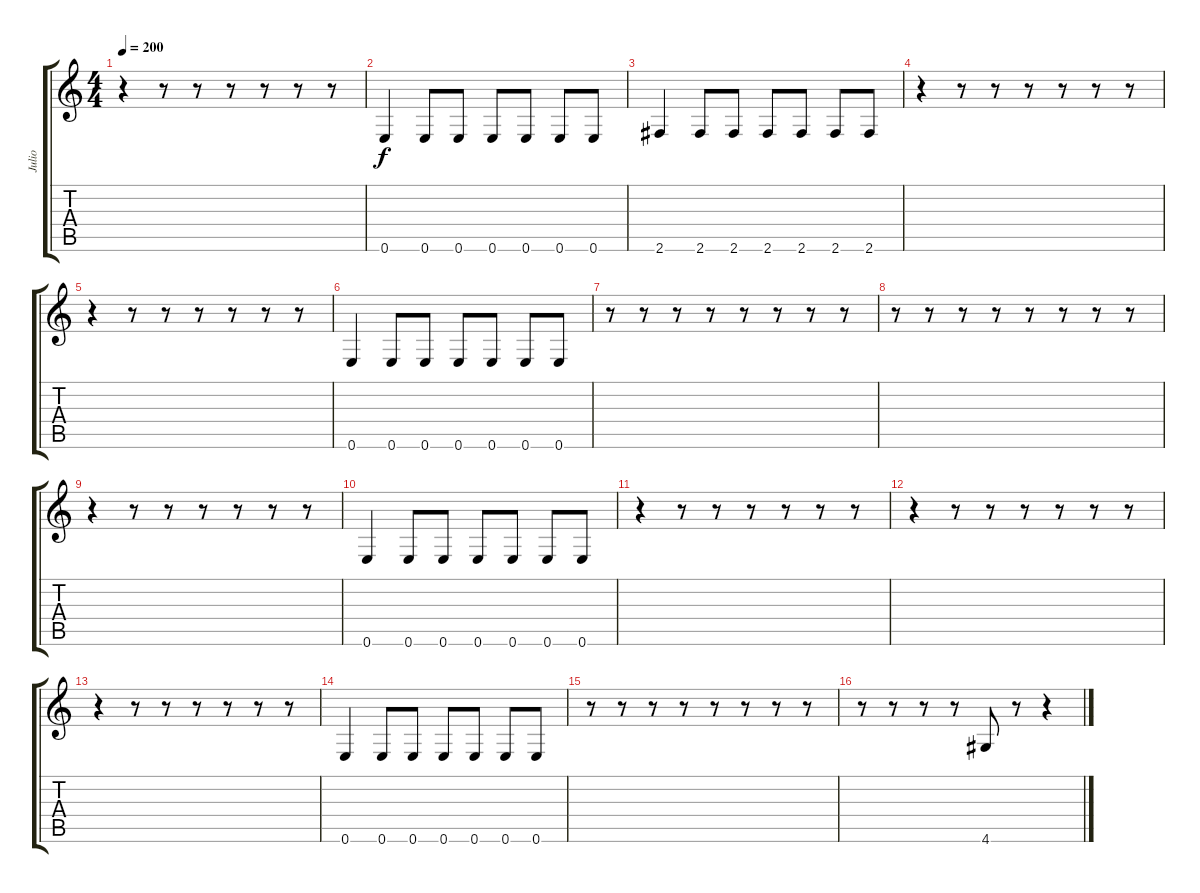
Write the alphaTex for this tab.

\track ("Julio" "Julio") {instrument electricbassfinger}
\staff {score tabs}
\tuning (E4 B3 G3 D3 A2 E2) {hide}
\ts (4 4)
\tempo 200
\clef g2
\ks c
r.4{dy f} r.8 r.8 r.8 r.8 r.8 r.8 |
0.6.4 0.6.8 0.6.8 0.6.8 0.6.8 0.6.8 0.6.8 |
2.6.4 2.6.8 2.6.8 2.6.8 2.6.8 2.6.8 2.6.8 |
r.4 r.8 r.8 r.8 r.8 r.8 r.8 |
r.4 r.8 r.8 r.8 r.8 r.8 r.8 |
0.6.4 0.6.8 0.6.8 0.6.8 0.6.8 0.6.8 0.6.8 |
r.8 r.8 r.8 r.8 r.8 r.8 r.8 r.8 |
r.8 r.8 r.8 r.8 r.8 r.8 r.8 r.8 |
r.4 r.8 r.8 r.8 r.8 r.8 r.8 |
0.6.4 0.6.8 0.6.8 0.6.8 0.6.8 0.6.8 0.6.8 |
r.4 r.8 r.8 r.8 r.8 r.8 r.8 |
r.4 r.8 r.8 r.8 r.8 r.8 r.8 |
r.4 r.8 r.8 r.8 r.8 r.8 r.8 |
0.6.4 0.6.8 0.6.8 0.6.8 0.6.8 0.6.8 0.6.8 |
r.8 r.8 r.8 r.8 r.8 r.8 r.8 r.8 |
r.8 r.8 r.8 r.8 4.6.8 r.8 r.4
